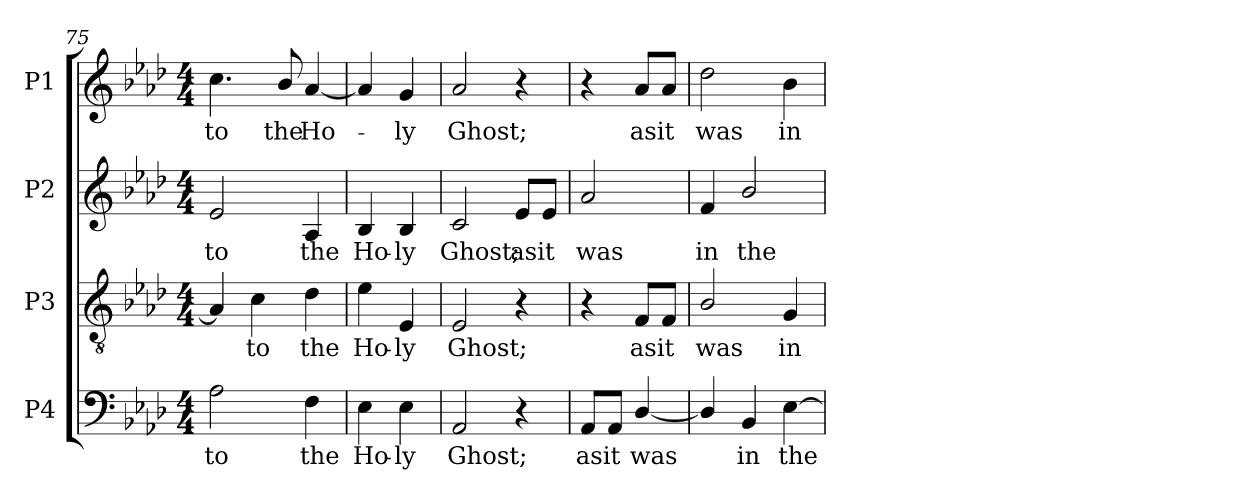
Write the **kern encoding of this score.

**kern	**text	**kern	**text	**kern	**text	**kern	**text
*part4	*part4	*part3	*part3	*part2	*part2	*part1	*part1
*staff4	*staff4	*staff3	*staff3	*staff2	*staff2	*staff1	*staff1
*I"P4	*	*I"P3	*	*I"P2	*	*I"P1	*
!!LO:LB:g=z
*clefF4	*	*clefGv2	*	*clefG2	*	*clefG2	*
*	*	*ITrd7c12	*	*	*	*	*
*k[b-e-a-d-]	*	*k[b-e-a-d-]	*	*k[b-e-a-d-]	*	*k[b-e-a-d-]	*
*A-:	*	*A-:	*	*A-:	*	*A-:	*
*M4/4	*	*M4/4	*	*M4/4	*	*M4/4	*
=75	=75	=75	=75	=75	=75	=75	=75
!	!LO:LY:b:color=#000000	!	!	!	!	!	!
!	!	!	!	!	!LO:LY:b:color=#000000	!	!
!	!	!	!	!	!	!	!LO:LY:b:color=#000000
2A-i\	to	4AA-i/]	.	2e-i/	to	4.cci\	to
!	!	!	!LO:LY:b:color=#000000	!	!	!	!
.	.	4Ci\	to	.	.	.	.
!	!	!	!	!	!	!	!LO:LY:b:color=#000000
.	.	.	.	.	.	8b-i/	the
!	!LO:LY:b:color=#000000	!	!	!	!	!	!
!	!	!	!LO:LY:b:color=#000000	!	!	!	!
!	!	!	!	!	!LO:LY:b:color=#000000	!	!
!	!	!	!	!	!	!	!LO:LY:b:color=#000000
4Fi\	the	4D-i\	the	4A-i/	the	[4a-i/	Ho-
=76	=76	=76	=76	=76	=76	=76	=76
!	!LO:LY:b:color=#000000	!	!	!	!	!	!
!	!	!	!LO:LY:b:color=#000000	!	!	!	!
!	!	!	!	!	!LO:LY:b:color=#000000	!	!
4E-i\	Ho-	4E-i\	Ho-	4B-i/	Ho-	4a-i/]	.
!	!LO:LY:b:color=#000000	!	!	!	!	!	!
!	!	!	!LO:LY:b:color=#000000	!	!	!	!
!	!	!	!	!	!LO:LY:b:color=#000000	!	!
!	!	!	!	!	!	!	!LO:LY:b:color=#000000
4E-i\	-ly	4EE-i/	-ly	4B-i/	-ly	4gi/	-ly
=77	=77	=77	=77	=77	=77	=77	=77
!	!LO:LY:b:color=#000000	!	!	!	!	!	!
!	!	!	!LO:LY:b:color=#000000	!	!	!	!
!	!	!	!	!	!LO:LY:b:color=#000000	!	!
!	!	!	!	!	!	!	!LO:LY:b:color=#000000
2AA-i/	Ghost;	2EE-i/	Ghost;	2ci/	Ghost;	2a-i/	Ghost;
!	!	!	!	!	!LO:LY:b:color=#000000	!	!
4r	.	4r	.	8e-i/L	as	4r	.
!	!	!	!	!	!LO:LY:b:color=#000000	!	!
.	.	.	.	8e-i/J	it	.	.
=78	=78	=78	=78	=78	=78	=78	=78
!	!LO:LY:b:color=#000000	!	!	!	!	!	!
!	!	!	!	!	!LO:LY:b:color=#000000	!	!
8AA-i/L	as	4r	.	2a-i/	was	4r	.
!	!LO:LY:b:color=#000000	!	!	!	!	!	!
8AA-i/J	it	.	.	.	.	.	.
!	!LO:LY:b:color=#000000	!	!	!	!	!	!
!	!	!	!LO:LY:b:color=#000000	!	!	!	!
!	!	!	!	!	!	!	!LO:LY:b:color=#000000
[4D-i/	was	8FFi/L	as	.	.	8a-i/L	as
!	!	!	!LO:LY:b:color=#000000	!	!	!	!
!	!	!	!	!	!	!	!LO:LY:b:color=#000000
.	.	8FFi/J	it	.	.	8a-i/J	it
=79	=79	=79	=79	=79	=79	=79	=79
!	!	!	!LO:LY:b:color=#000000	!	!	!	!
!	!	!	!	!	!LO:LY:b:color=#000000	!	!
!	!	!	!	!	!	!	!LO:LY:b:color=#000000
4D-i/]	.	2BB-i/	was	4fi/	in	2dd-i\	was
!	!LO:LY:b:color=#000000	!	!	!	!	!	!
!	!	!	!	!	!LO:LY:b:color=#000000	!	!
4BB-i/	in	.	.	2b-i/	the	.	.
!	!LO:LY:b:color=#000000	!	!	!	!	!	!
!	!	!	!LO:LY:b:color=#000000	!	!	!	!
!	!	!	!	!	!	!	!LO:LY:b:color=#000000
[4E-i\	the	4GGi/	in	.	.	4b-i\	in
=	=	=	=	=	=	=	=
*-	*-	*-	*-	*-	*-	*-	*-
